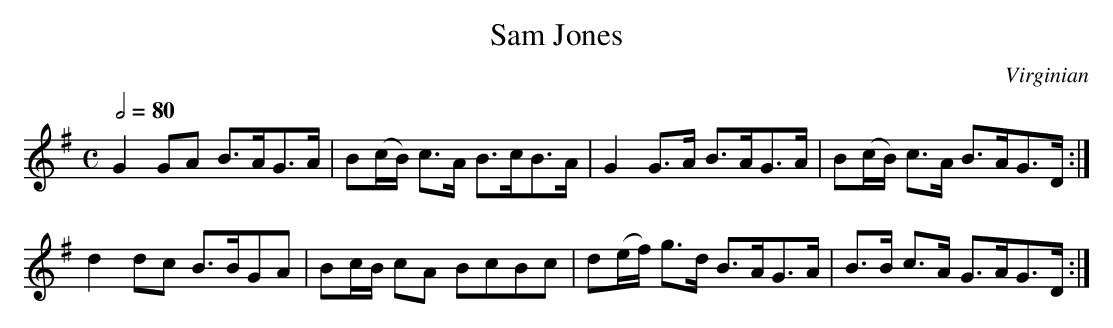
X:1
T:Sam Jones
C:Virginian
M:C
L:1/8
Q:1/2=80
K:G major
G2GA B>AG>A|B(c/B/) c>A B>cB>A|G2      G>A B>AG>A|B(c/B/) c>A B>AG>D:|
d2dc B>BGA |Bc/B/   cA  BcBc  |d(e/f/) g>d B>AG>A|B>B     c>A G>AG>D:|
